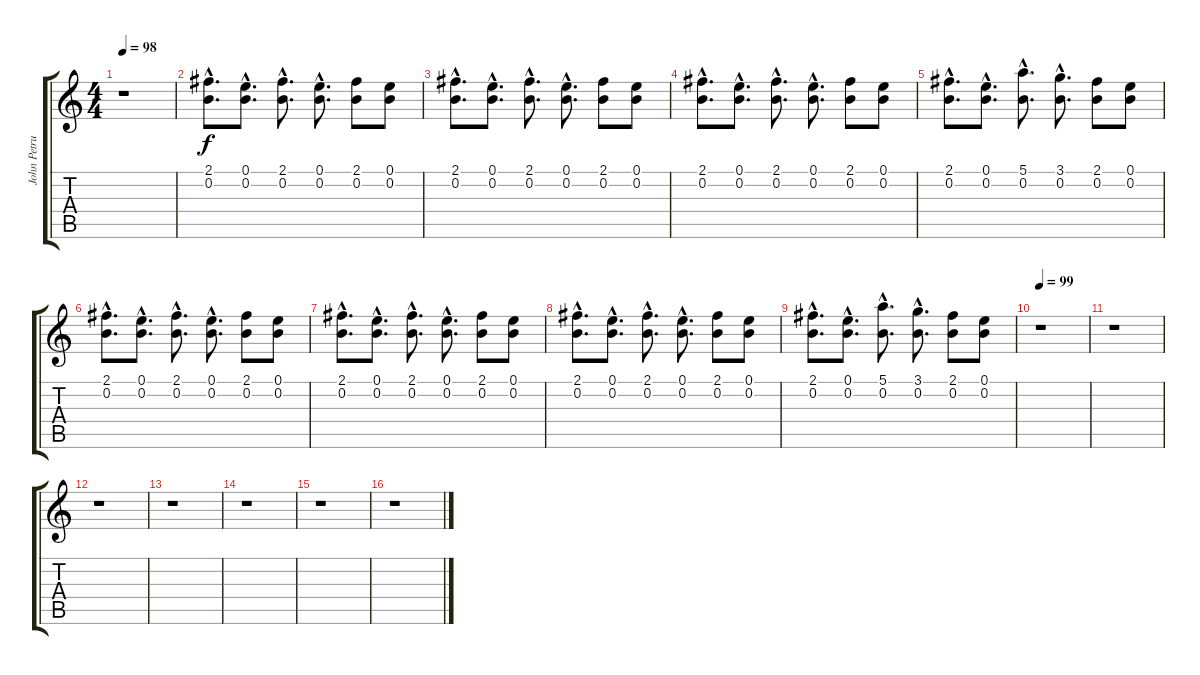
\track ("John Petrucci (muted)" "John Petru") {instrument electricguitarmuted}
\staff {score tabs}
\tuning (E4 B3 G3 D3 A2 E2) {hide}
\ts (4 4)
\tempo 98
\clef g2
\ks c
r.1{dy fff} |
(2.1{hac} 0.2{hac}).8{d dy f} (0.1{hac} 0.2{hac}).8{d} (2.1{hac} 0.2{hac}).8{d} (0.1{hac} 0.2{hac}).8{d} (2.1 0.2).8 (0.1 0.2).8 |
(2.1{hac} 0.2{hac}).8{d} (0.1{hac} 0.2{hac}).8{d} (2.1{hac} 0.2{hac}).8{d} (0.1{hac} 0.2{hac}).8{d} (2.1 0.2).8 (0.1 0.2).8 |
(2.1{hac} 0.2{hac}).8{d} (0.1{hac} 0.2{hac}).8{d} (2.1{hac} 0.2{hac}).8{d} (0.1{hac} 0.2{hac}).8{d} (2.1 0.2).8 (0.1 0.2).8 |
(2.1{hac} 0.2{hac}).8{d} (0.1{hac} 0.2{hac}).8{d} (5.1{hac} 0.2{hac}).8{d} (3.1{hac} 0.2{hac}).8{d} (2.1 0.2).8 (0.1 0.2).8 |
(2.1{hac} 0.2{hac}).8{d} (0.1{hac} 0.2{hac}).8{d} (2.1{hac} 0.2{hac}).8{d} (0.1{hac} 0.2{hac}).8{d} (2.1 0.2).8 (0.1 0.2).8 |
(2.1{hac} 0.2{hac}).8{d} (0.1{hac} 0.2{hac}).8{d} (2.1{hac} 0.2{hac}).8{d} (0.1{hac} 0.2{hac}).8{d} (2.1 0.2).8 (0.1 0.2).8 |
(2.1{hac} 0.2{hac}).8{d} (0.1{hac} 0.2{hac}).8{d} (2.1{hac} 0.2{hac}).8{d} (0.1{hac} 0.2{hac}).8{d} (2.1 0.2).8 (0.1 0.2).8 |
(2.1{hac} 0.2{hac}).8{d} (0.1{hac} 0.2{hac}).8{d} (5.1{hac} 0.2{hac}).8{d} (3.1{hac} 0.2{hac}).8{d} (2.1 0.2).8 (0.1 0.2).8 |
\tempo 99
r.1 |
r.1 |
r.1 |
r.1 |
r.1 |
r.1 |
r.1
